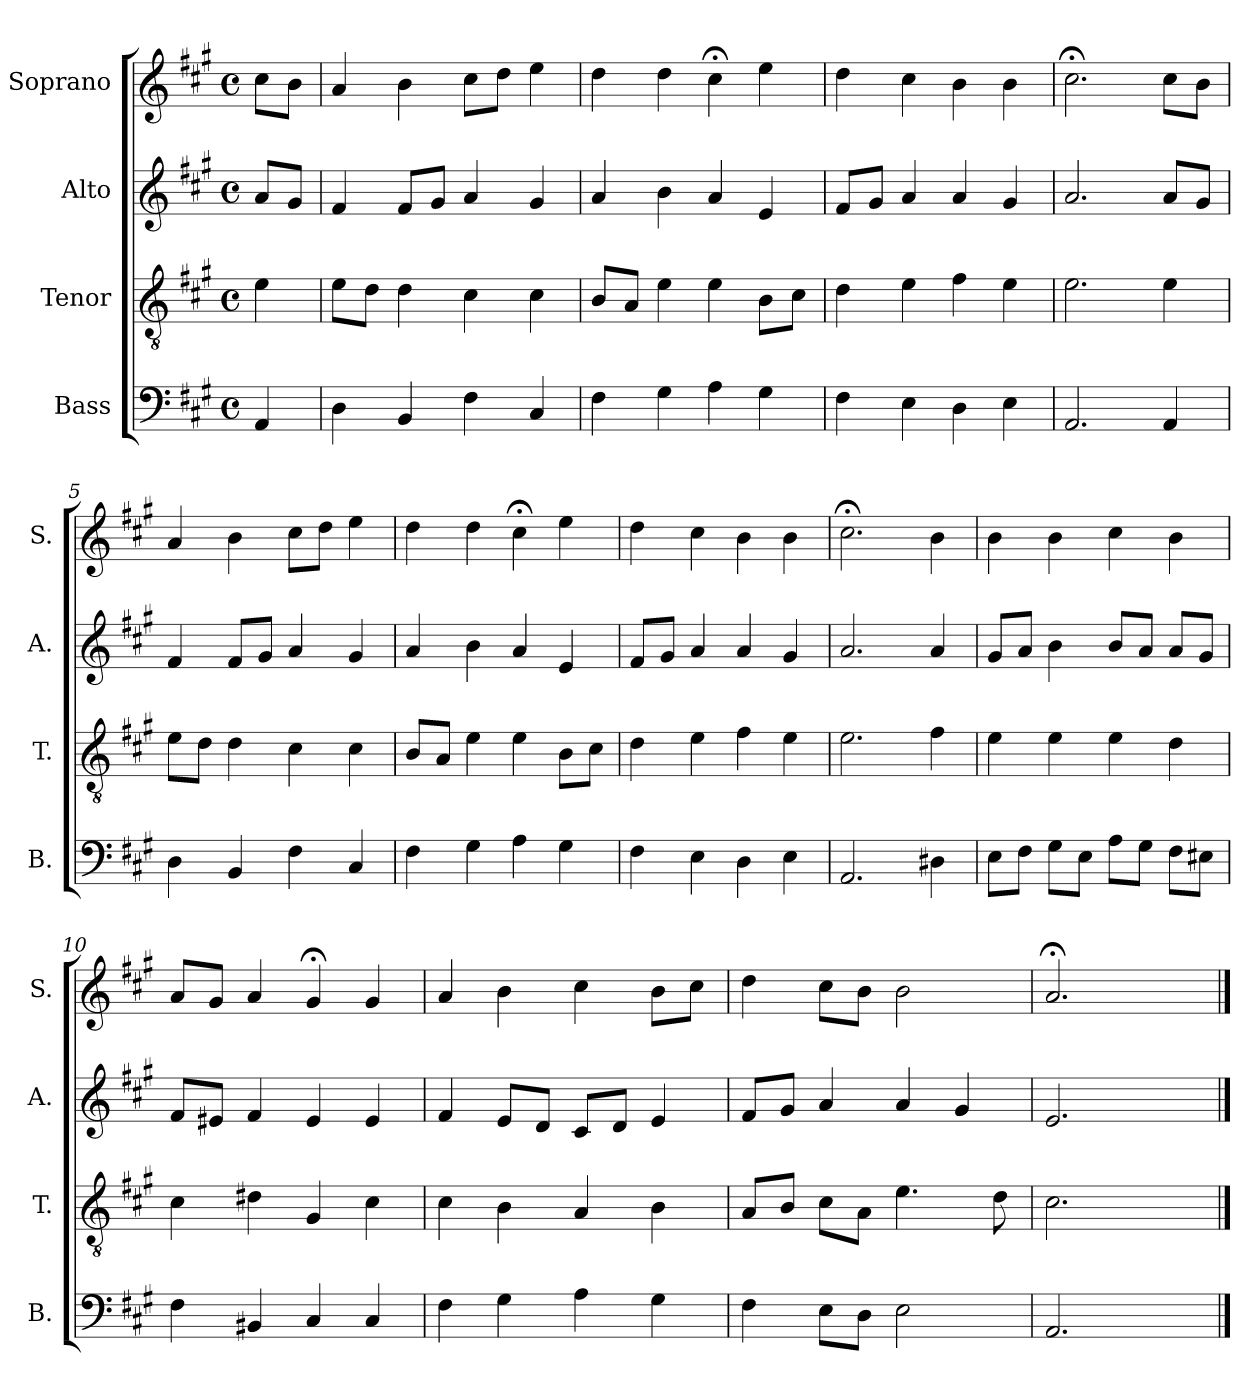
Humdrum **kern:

**kern	**kern	**kern	**kern
*part4	*part3	*part2	*part1
*staff4	*staff3	*staff2	*staff1
*I"Bass	*I"Tenor	*I"Alto	*I"Soprano
*I'B.	*I'T.	*I'A.	*I'S.
*clefF4	*clefGv2	*clefG2	*clefG2
*k[f#c#g#]	*k[f#c#g#]	*k[f#c#g#]	*k[f#c#g#]
*A:	*A:	*A:	*A:
*M4/4	*M4/4	*M4/4	*M4/4
*met(c)	*met(c)	*met(c)	*met(c)
=	=	=	=
4AA/	4e\	8a/L	8cc#\L
.	.	8g#/J	8b\J
=1	=1	=1	=1
4D\	8e\L	4f#/	4a/
.	8d\J	.	.
4BB/	4d\	8f#/L	4b\
.	.	8g#/J	.
4F#\	4c#\	4a/	8cc#\L
.	.	.	8dd\J
4C#/	4c#\	4g#/	4ee\
=2	=2	=2	=2
4F#\	8B/L	4a/	4dd\
.	8A/J	.	.
4G#\	4e\	4b\	4dd\
4A\	4e\	4a/	4cc#;<\
4G#\	8B\L	4e/	4ee\
.	8c#\J	.	.
=3	=3	=3	=3
4F#\	4d\	8f#/L	4dd\
.	.	8g#/J	.
4E\	4e\	4a/	4cc#\
4D\	4f#\	4a/	4b\
4E\	4e\	4g#/	4b\
=4	=4	=4	=4
2.AA/	2.e\	2.a/	2.cc#;<\
4AA/	4e\	8a/L	8cc#\L
.	.	8g#/J	8b\J
!!LO:LB:g=z
=5	=5	=5	=5
4D\	8e\L	4f#/	4a/
.	8d\J	.	.
4BB/	4d\	8f#/L	4b\
.	.	8g#/J	.
4F#\	4c#\	4a/	8cc#\L
.	.	.	8dd\J
4C#/	4c#\	4g#/	4ee\
=6	=6	=6	=6
4F#\	8B/L	4a/	4dd\
.	8A/J	.	.
4G#\	4e\	4b\	4dd\
4A\	4e\	4a/	4cc#;<\
4G#\	8B\L	4e/	4ee\
.	8c#\J	.	.
=7	=7	=7	=7
4F#\	4d\	8f#/L	4dd\
.	.	8g#/J	.
4E\	4e\	4a/	4cc#\
4D\	4f#\	4a/	4b\
4E\	4e\	4g#/	4b\
=8	=8	=8	=8
2.AA/	2.e\	2.a/	2.cc#;<\
4D#X\	4f#\	4a/	4b\
=9	=9	=9	=9
8E\L	4e\	8g#/L	4b\
8F#\J	.	8a/J	.
8G#\L	4e\	4b\	4b\
8E\J	.	.	.
8A\L	4e\	8b/L	4cc#\
8G#\J	.	8a/J	.
8F#\L	4d\	8a/L	4b\
8E#X\J	.	8g#/J	.
!!LO:LB:g=z
=10	=10	=10	=10
4F#\	4c#\	8f#/L	8a/L
.	.	8e#X/J	8g#/J
4BB#X/	4d#X\	4f#/	4a/
4C#/	4G#/	4e#/	4g#;</
4C#/	4c#\	4e#/	4g#/
=11	=11	=11	=11
4F#\	4c#\	4f#/	4a/
4G#\	4B\	8e/L	4b\
.	.	8d/J	.
4A\	4A/	8c#/L	4cc#\
.	.	8d/J	.
4G#\	4B\	4e/	8b\L
.	.	.	8cc#\J
=12	=12	=12	=12
4F#\	8A/L	8f#/L	4dd\
.	8B/J	8g#/J	.
8E\L	8c#\L	4a/	8cc#\L
8D\J	8A\J	.	8b\J
2E\	4.e\	4a/	2b\
.	.	4g#/	.
.	8d\	.	.
=13	=13	=13	=13
2.AA/	2.c#\	2.e/	2.a;</
4ryy	4ryy	4ryy	4ryy
==	==	==	==
*-	*-	*-	*-
